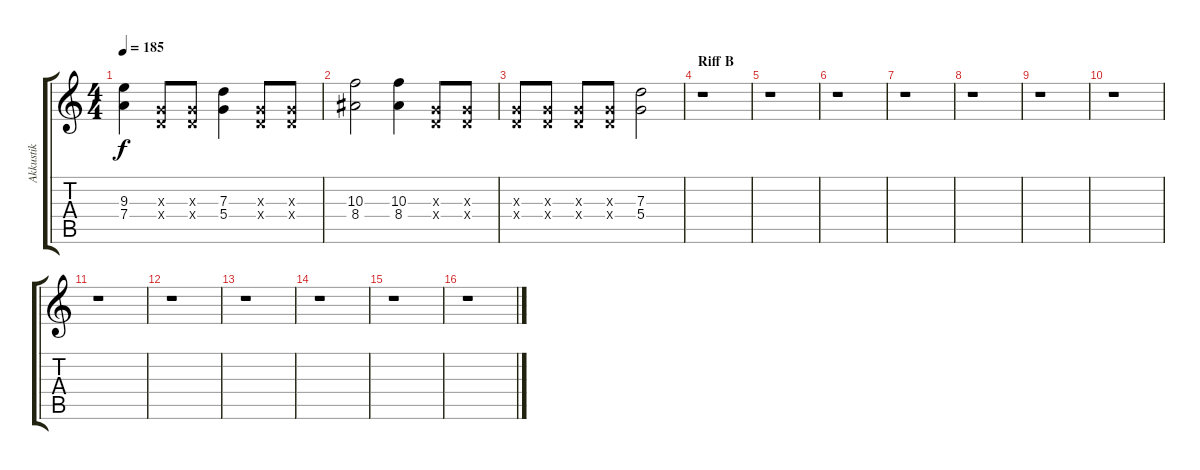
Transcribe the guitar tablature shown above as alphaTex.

\track ("Akkustik" "Akkustik") {instrument acousticguitarnylon}
\staff {score tabs}
\tuning (E4 B3 G3 D3 A2 E2) {hide}
\ts (4 4)
\tempo 185
\clef g2
\ks c
(9.3 7.4).4{dy f} (0.3{x} 0.4{x}).8 (0.3{x} 0.4{x}).8 (7.3 5.4).4 (0.3{x} 0.4{x}).8 (0.3{x} 0.4{x}).8 |
(10.3 8.4).2 (10.3 8.4).4 (0.3{x} 0.4{x}).8 (0.3{x} 0.4{x}).8 |
(0.3{x} 0.4{x}).8 (0.3{x} 0.4{x}).8 (0.3{x} 0.4{x}).8 (0.3{x} 0.4{x}).8 (7.3 5.4).2 |
\section ("" "Riff B")
r.1 |
r.1 |
r.1 |
r.1 |
r.1 |
r.1 |
r.1 |
r.1 |
r.1 |
r.1 |
r.1 |
r.1 |
r.1
